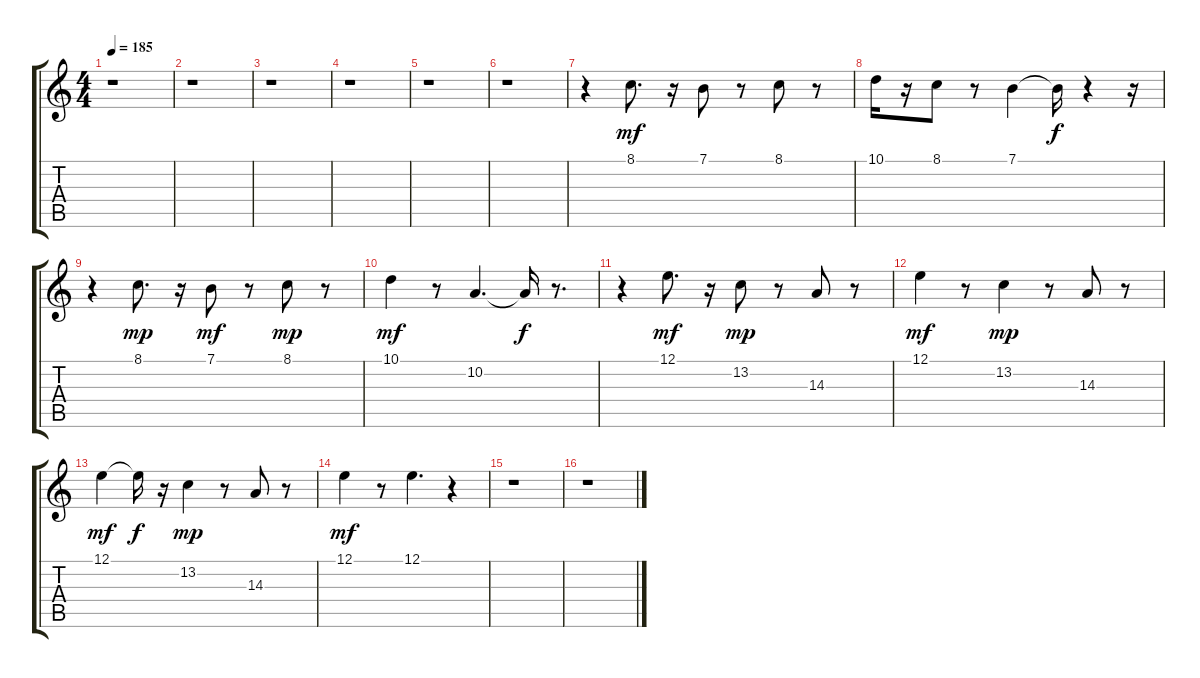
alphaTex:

\track "" {instrument percussiveorgan}
\staff {score tabs}
\tuning (E4 B3 G3 D3 A2 E2) {hide}
\ts (4 4)
\tempo 185
\clef g2
\ks c
r.1{dy f} |
r.1 |
r.1 |
r.1 |
r.1 |
r.1 |
r.4 8.1.8{d dy mf} r.16 7.1.8 r.8 8.1.8 r.8 |
10.1.16 r.16 8.1.8 r.8 7.1.4 7.1{t}.16{dy f} r.4 r.16 |
r.4 8.1.8{d dy mp} r.16 7.1.8{dy mf} r.8 8.1.8{dy mp} r.8 |
10.1.4{dy mf} r.8 10.2.4{d} 10.2{t}.16{dy f} r.8{d} |
r.4 12.1.8{d dy mf} r.16 13.2.8{dy mp} r.8 14.3.8 r.8 |
12.1.4{dy mf} r.8 13.2.4{dy mp} r.8 14.3.8 r.8 |
12.1.4{dy mf} 12.1{t}.16{dy f} r.16 13.2.4{dy mp} r.8 14.3.8 r.8 |
12.1.4{dy mf} r.8 12.1.4{d} r.4 |
r.1 |
r.1
